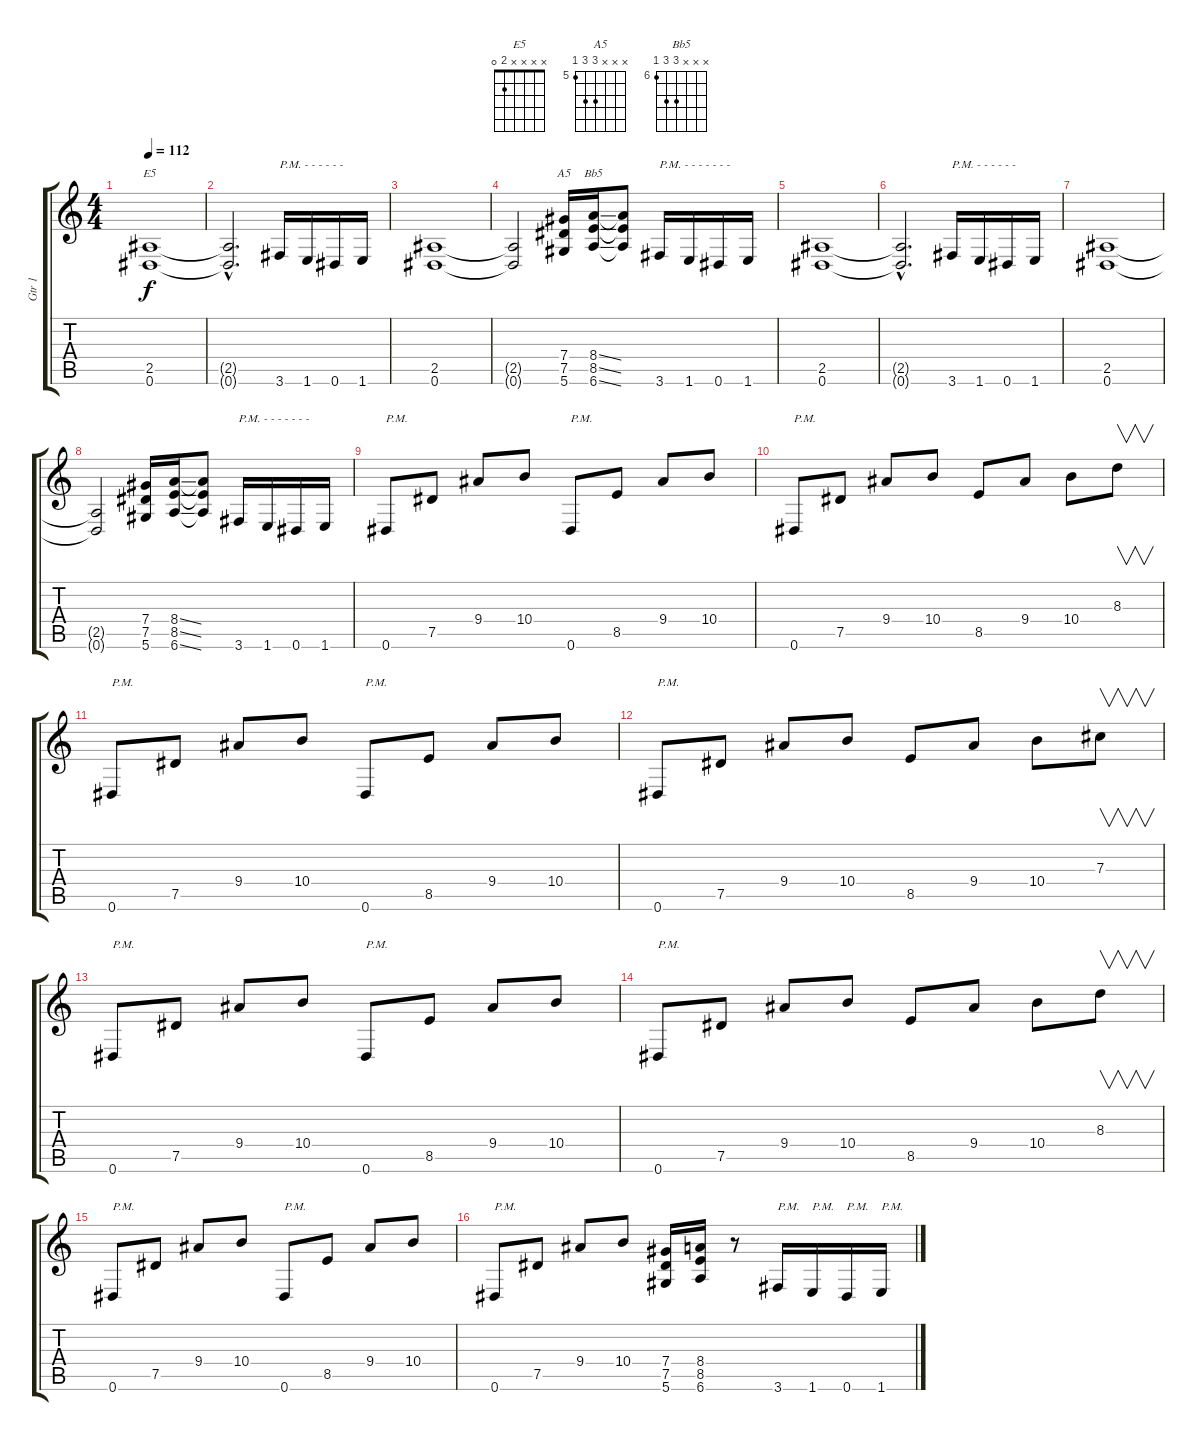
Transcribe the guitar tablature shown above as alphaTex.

\track ("Gtr 1" "Gtr 1") {instrument distortionguitar}
\staff {score tabs}
\tuning (Eb4 Bb3 Gb3 Db3 Ab2 Eb2) {hide}
\chord ("E5" x x x x 2 0)
\chord ("A5" x x x 7 7 5) {firstfret 5}
\chord ("Bb5" x x x 8 8 6) {firstfret 6}
\ts (4 4)
\tempo 112
\clef g2
\ks c
(2.5 0.6).1{ch "E5" dy f} |
(2.5{hac t} 0.6{hac t}).2{d} 3.6.16{txt "P.M. - - - - - -"} 1.6.16 0.6.16 1.6.16 |
(2.5 0.6).1 |
(2.5{t} 0.6{t}).2 (7.4 7.5 5.6).16{ch "A5"} (8.4{ss} 8.5{ss} 6.6{ss}).16{ch "Bb5"} (8.4{t} 8.5{t} 6.6{t}).8 3.6.16{txt "P.M. - - - - - - - "} 1.6.16 0.6.16 1.6.16 |
(2.5 0.6).1 |
(2.5{hac t} 0.6{hac t}).2{d} 3.6.16{txt "P.M. - - - - - -"} 1.6.16 0.6.16 1.6.16 |
(2.5 0.6).1 |
(2.5{t} 0.6{t}).2 (7.4 7.5 5.6).16 (8.4{ss} 8.5{ss} 6.6{ss}).16 (8.4{t} 8.5{t} 6.6{t}).8 3.6.16{txt "P.M. - - - - - - - "} 1.6.16 0.6.16 1.6.16 |
0.6.8{txt "P.M."} 7.5.8 9.4.8 10.4.8 0.6.8{txt "P.M."} 8.5.8 9.4.8 10.4.8 |
0.6.8{txt "P.M."} 7.5.8 9.4.8 10.4.8 8.5.8 9.4.8 10.4.8 8.3.8{v} |
0.6.8{txt "P.M."} 7.5.8 9.4.8 10.4.8 0.6.8{txt "P.M."} 8.5.8 9.4.8 10.4.8 |
0.6.8{txt "P.M."} 7.5.8 9.4.8 10.4.8 8.5.8 9.4.8 10.4.8 7.3.8{v} |
0.6.8{txt "P.M."} 7.5.8 9.4.8 10.4.8 0.6.8{txt "P.M."} 8.5.8 9.4.8 10.4.8 |
0.6.8{txt "P.M."} 7.5.8 9.4.8 10.4.8 8.5.8 9.4.8 10.4.8 8.3.8{v} |
0.6.8{txt "P.M."} 7.5.8 9.4.8 10.4.8 0.6.8{txt "P.M."} 8.5.8 9.4.8 10.4.8 |
0.6.8{txt "P.M."} 7.5.8 9.4.8 10.4.8 (7.4 7.5 5.6).16 (8.4 8.5 6.6).16 r.8 3.6.16{txt "P.M."} 1.6.16{txt "P.M."} 0.6.16{txt "P.M."} 1.6.16{txt "P.M."}
